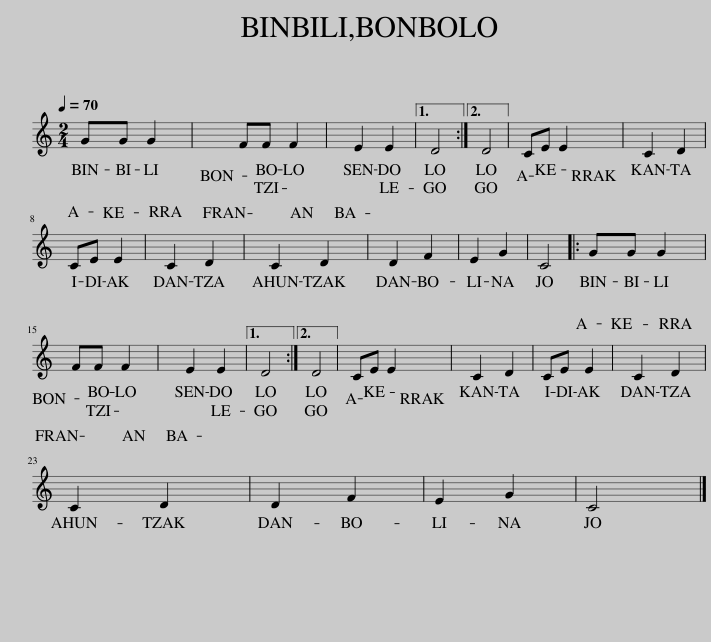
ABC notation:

X:1
L:1/8
Q:1/4=70
M:2/4
I:linebreak $
K:C
V:1 treble
V:1
 GG G2 | FF F2 | E2 E2 |1 D4 :|2 D4 || %5
 CE E2 | C2 D2 |$ CE E2 | C2 D2 | C2 D2 | %10
 D2 F2 | E2 G2 | C4 |: GG G2 |$ FF F2 | %15
 E2 E2 |1 D4 :|2 D4 || CE E2 | C2 D2 | %20
 CE E2 | C2 D2 |$ C2 D2 | D2 F2 | E2 G2 | %25
 C4 |] %26
